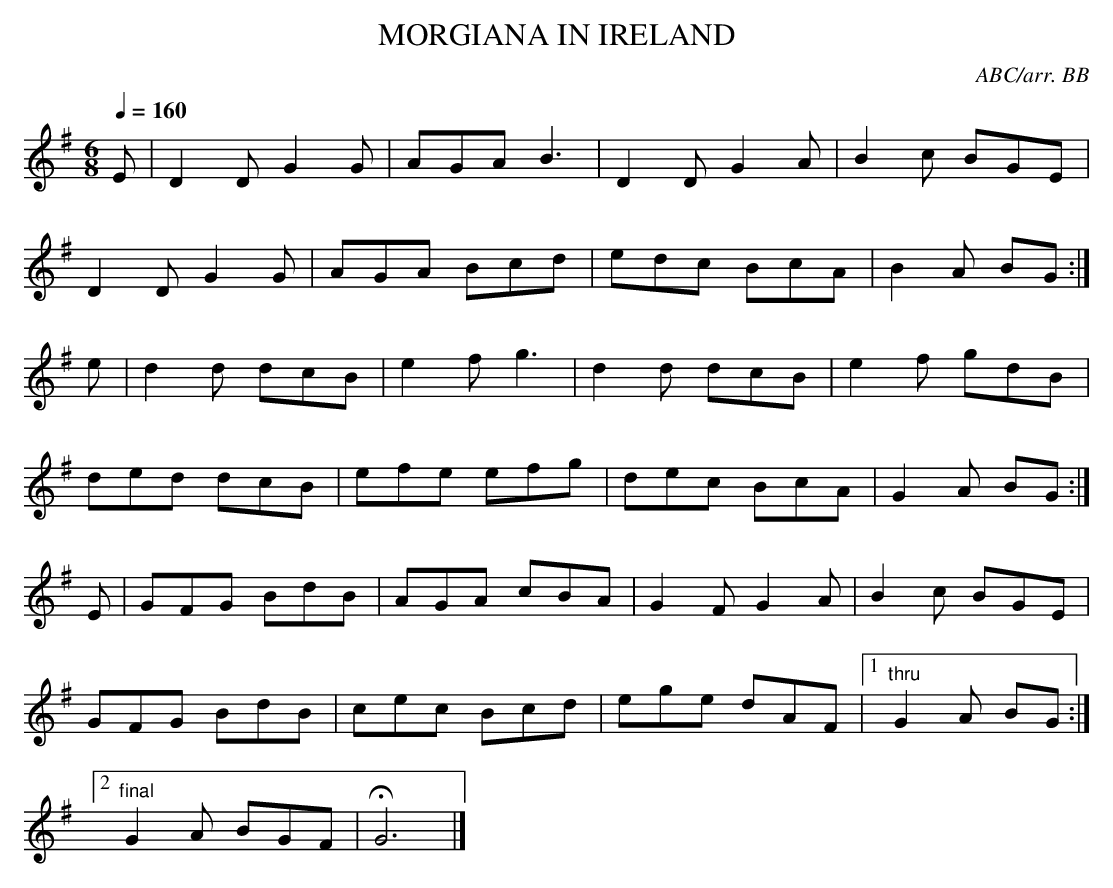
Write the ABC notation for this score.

X:1
T:MORGIANA IN IRELAND
C:ABC/arr. BB
Y:"Irish"
(1)a clever slave girl featured in the tales of Ali Baba
and the Forty Thieves;
(2)a British warship, built 1799, captured from the French,
served in Royal Navy until 1811 (if she ever visited Ireland
in that time, the nice folks at Wiki don't know about it)
(3)NOT a race horse as I had cleverly surmised
Q:1/4=160
M:6/8
L:1/8
K:G
E|D2D G2G|AGA B3|D2D G2A|B2c BGE|
D2D G2G|AGA Bcd|edc BcA|B2A BG :|
e|d2d dcB|e2f g3|d2d dcB|e2f gdB|
ded dcB|efe efg|dec BcA|G2A BG :|
E|GFG BdB|AGA cBA|G2F G2A|B2c BGE|
GFG BdB|cec Bcd|ege dAF|1 "thru"G2A BG :|
[2 "final"G2A BGF|HG6|]
